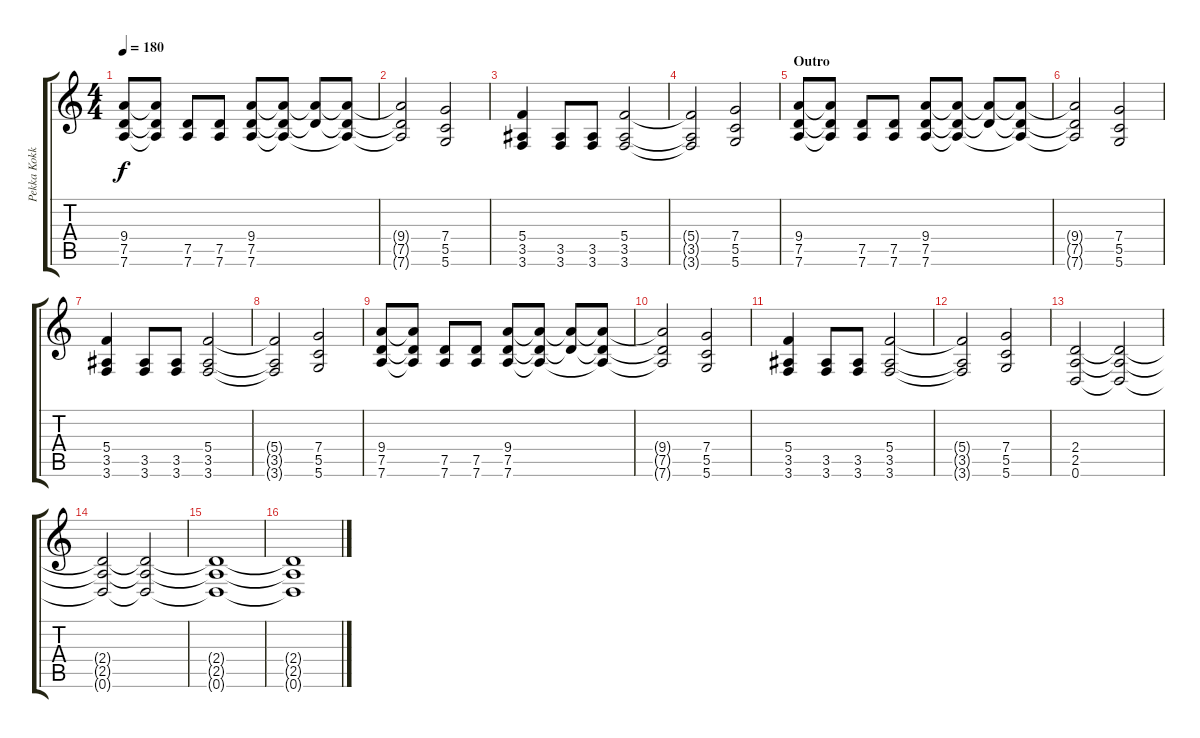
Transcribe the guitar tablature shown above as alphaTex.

\track ("Pekka Kokko - Rythm Guitar" "Pekka Kokk") {instrument distortionguitar}
\staff {score tabs}
\tuning (D4 A3 F3 C3 G2 D2) {hide}
\ts (4 4)
\tempo 180
\clef g2
\ks c
(9.4 7.5 7.6).8{dy f} (9.4{t} 7.5{t} 7.6{t}).8 (7.5 7.6).8 (7.5 7.6).8 (9.4 7.5 7.6).8 (9.4{t} 7.5{t} 7.6{t}).8 (9.4{t} 7.5{t}).8 (9.4{t} 7.5{t} 7.6{t}).8 |
(9.4{t} 7.5{t} 7.6{t}).2 (7.4 5.5 5.6).2 |
(5.4 3.5 3.6).4 (3.5 3.6).8 (3.5 3.6).8 (5.4 3.5 3.6).2 |
(5.4{t} 3.5{t} 3.6{t}).2 (7.4 5.5 5.6).2 |
\section ("" "Outro")
(9.4 7.5 7.6).8 (9.4{t} 7.5{t} 7.6{t}).8 (7.5 7.6).8 (7.5 7.6).8 (9.4 7.5 7.6).8 (9.4{t} 7.5{t} 7.6{t}).8 (9.4{t} 7.5{t}).8 (9.4{t} 7.5{t} 7.6{t}).8 |
(9.4{t} 7.5{t} 7.6{t}).2 (7.4 5.5 5.6).2 |
(5.4 3.5 3.6).4 (3.5 3.6).8 (3.5 3.6).8 (5.4 3.5 3.6).2 |
(5.4{t} 3.5{t} 3.6{t}).2 (7.4 5.5 5.6).2 |
(9.4 7.5 7.6).8 (9.4{t} 7.5{t} 7.6{t}).8 (7.5 7.6).8 (7.5 7.6).8 (9.4 7.5 7.6).8 (9.4{t} 7.5{t} 7.6{t}).8 (9.4{t} 7.5{t}).8 (9.4{t} 7.5{t} 7.6{t}).8 |
(9.4{t} 7.5{t} 7.6{t}).2 (7.4 5.5 5.6).2 |
(5.4 3.5 3.6).4 (3.5 3.6).8 (3.5 3.6).8 (5.4 3.5 3.6).2 |
(5.4{t} 3.5{t} 3.6{t}).2 (7.4 5.5 5.6).2 |
(2.4 2.5 0.6).2 (2.4{t} 2.5{t} 0.6{t}).2 |
(2.4{t} 2.5{t} 0.6{t}).2 (2.4{t} 2.5{t} 0.6{t}).2 |
(2.4{t} 2.5{t} 0.6{t}).1 |
(2.4{t} 2.5{t} 0.6{t}).1
